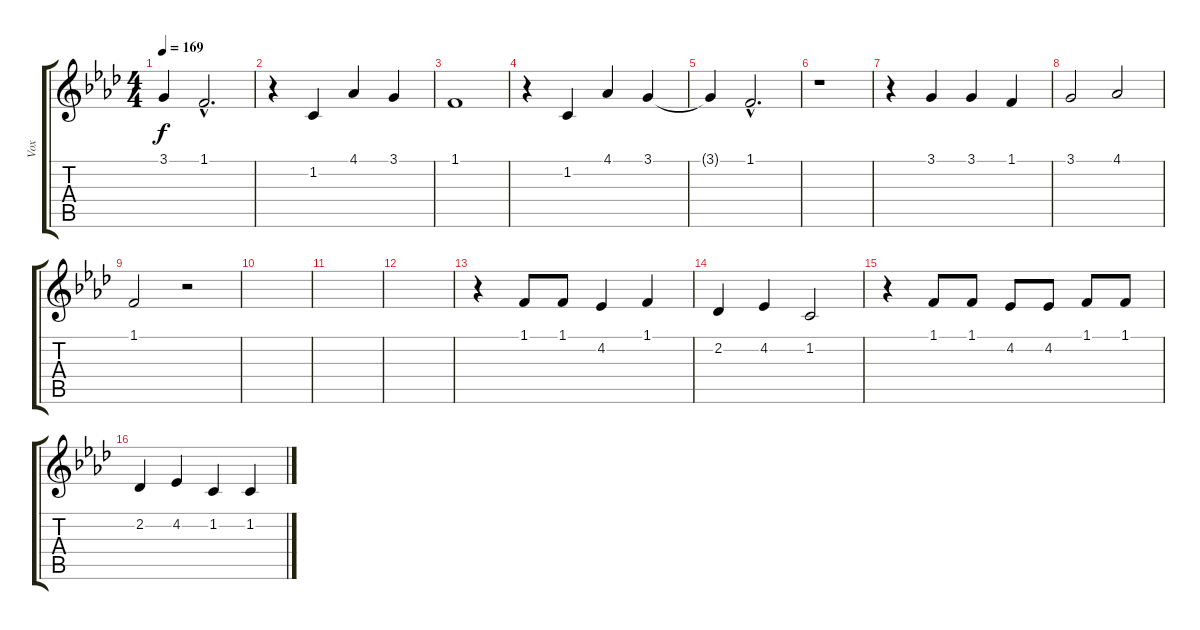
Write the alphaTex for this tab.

\track ("Vox" "Vox") {instrument tenorsax}
\staff {score tabs}
\tuning (E4 B3 G3 D3 A2 E2) {hide}
\ts (4 4)
\tempo 169
\clef g2
\ks fminor
3.1.4{dy f} 1.1{hac}.2{d} |
r.4 1.2.4 4.1.4 3.1.4 |
1.1.1 |
r.4 1.2.4 4.1.4 3.1.4 |
3.1{t}.4 1.1{hac}.2{d} |
r.1 |
r.4 3.1.4 3.1.4 1.1.4 |
3.1.2 4.1.2 |
1.1.2 r.2 |
|
|
|
r.4 1.1.8 1.1.8 4.2.4 1.1.4 |
2.2.4 4.2.4 1.2.2 |
r.4 1.1.8 1.1.8 4.2.8 4.2.8 1.1.8 1.1.8 |
2.2.4 4.2.4 1.2.4 1.2.4
